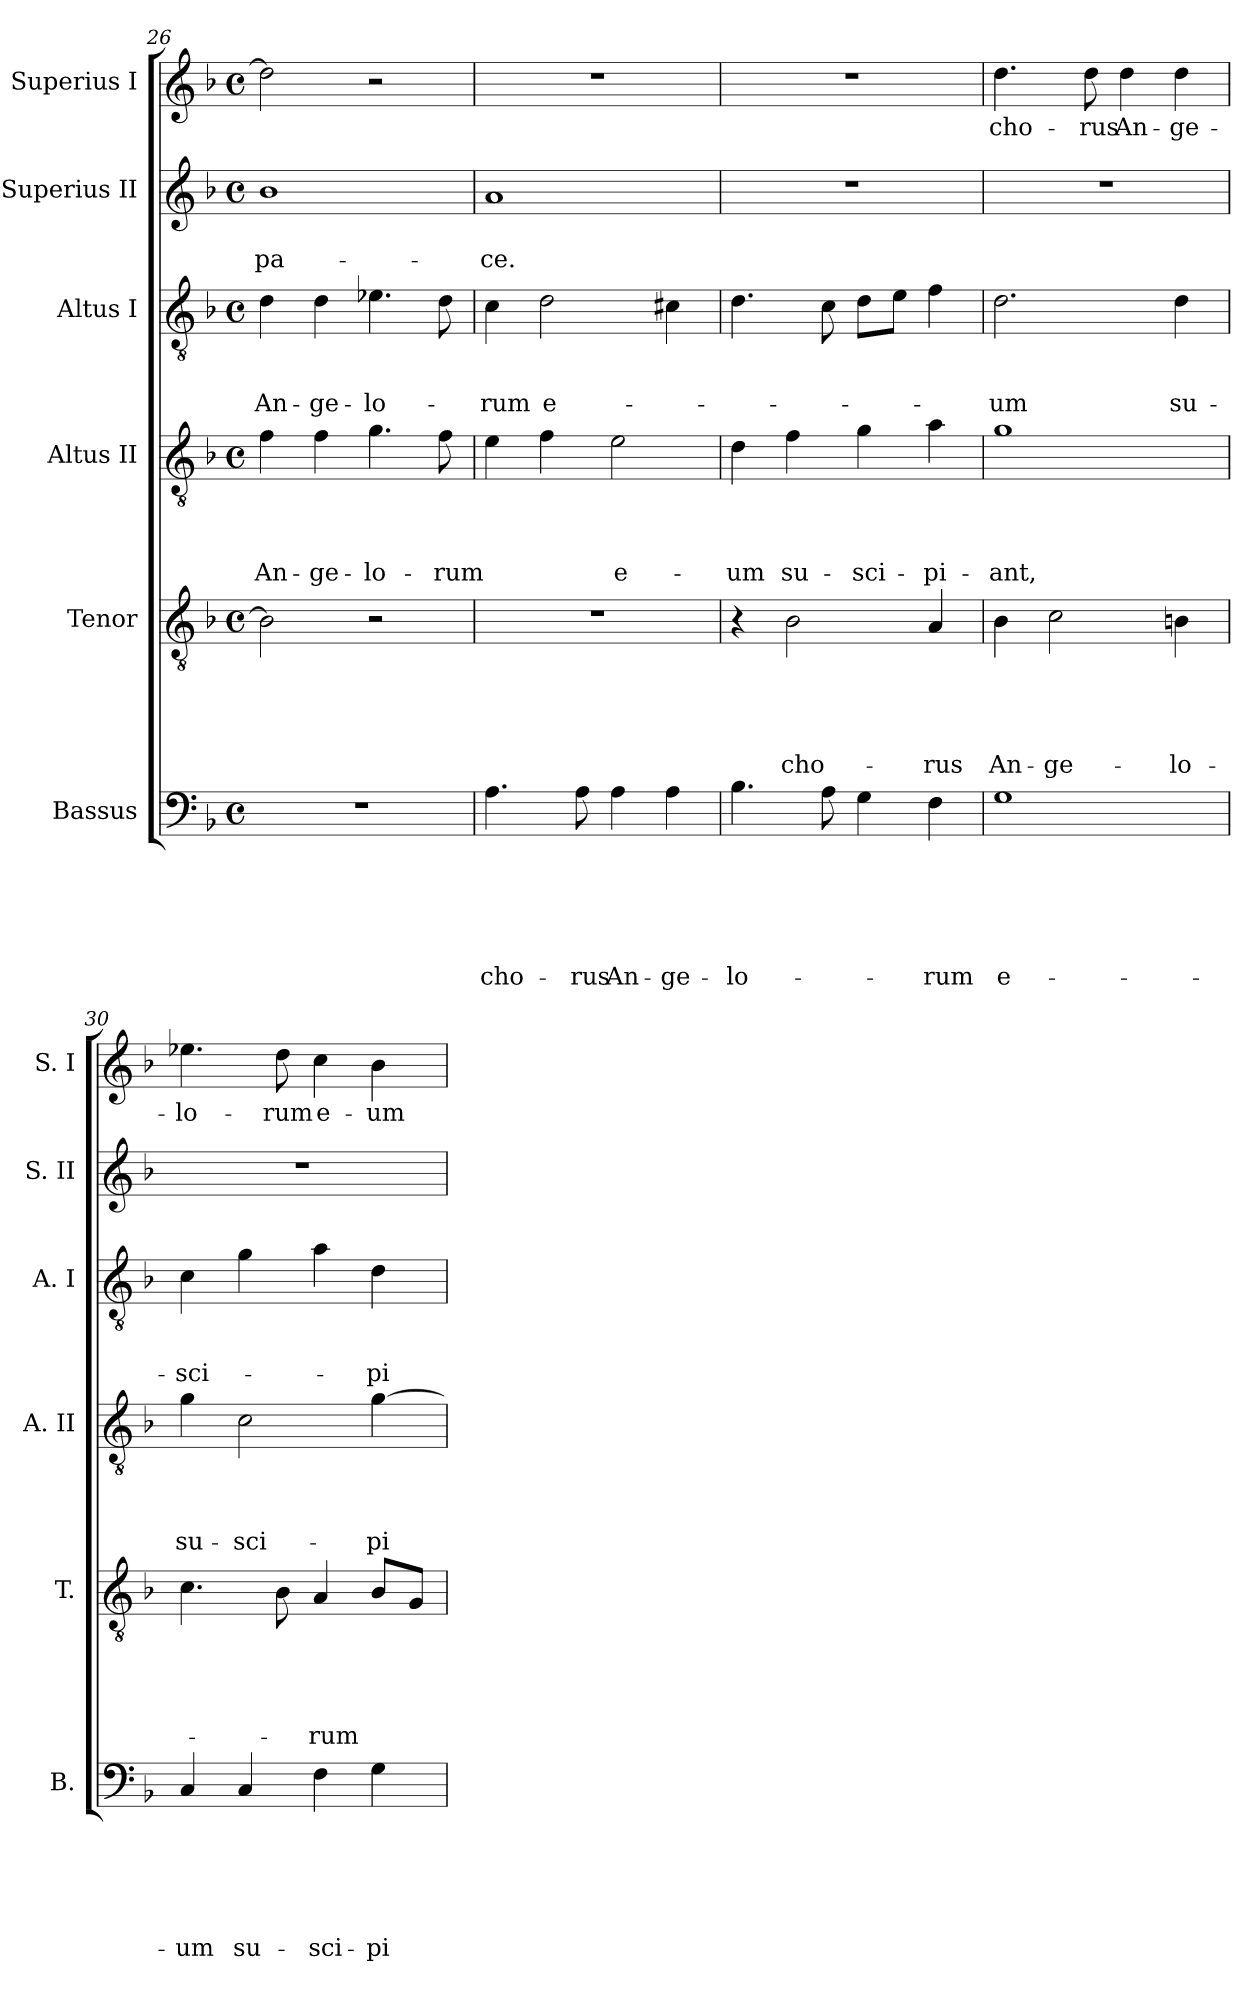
**kern	**text	**text	**text	**text	**text	**text	**kern	**text	**text	**text	**text	**text	**kern	**text	**text	**text	**text	**kern	**text	**text	**text	**kern	**text	**text	**kern	**text
*part6	*part6	*part6	*part6	*part6	*part6	*part6	*part5	*part5	*part5	*part5	*part5	*part5	*part4	*part4	*part4	*part4	*part4	*part3	*part3	*part3	*part3	*part2	*part2	*part2	*part1	*part1
*staff6	*staff6	*staff6	*staff6	*staff6	*staff6	*staff6	*staff5	*staff5	*staff5	*staff5	*staff5	*staff5	*staff4	*staff4	*staff4	*staff4	*staff4	*staff3	*staff3	*staff3	*staff3	*staff2	*staff2	*staff2	*staff1	*staff1
*I"Bassus	*	*	*	*	*	*	*I"Tenor	*	*	*	*	*	*I"Altus II	*	*	*	*	*I"Altus I	*	*	*	*I"Superius II	*	*	*I"Superius I	*
*I'B.	*	*	*	*	*	*	*I'T.	*	*	*	*	*	*I'A. II	*	*	*	*	*I'A. I	*	*	*	*I'S. II	*	*	*I'S. I	*
*clefF4	*	*	*	*	*	*	*clefGv2	*	*	*	*	*	*clefGv2	*	*	*	*	*clefGv2	*	*	*	*clefG2	*	*	*clefG2	*
*k[b-]	*	*	*	*	*	*	*k[b-]	*	*	*	*	*	*k[b-]	*	*	*	*	*k[b-]	*	*	*	*k[b-]	*	*	*k[b-]	*
*F:	*	*	*	*	*	*	*F:	*	*	*	*	*	*F:	*	*	*	*	*F:	*	*	*	*F:	*	*	*F:	*
*M4/4	*	*	*	*	*	*	*M4/4	*	*	*	*	*	*M4/4	*	*	*	*	*M4/4	*	*	*	*M4/4	*	*	*M4/4	*
*met(c)	*	*	*	*	*	*	*met(c)	*	*	*	*	*	*met(c)	*	*	*	*	*met(c)	*	*	*	*met(c)	*	*	*met(c)	*
=26	=26	=26	=26	=26	=26	=26	=26	=26	=26	=26	=26	=26	=26	=26	=26	=26	=26	=26	=26	=26	=26	=26	=26	=26	=26	=26
1r	.	.	.	.	.	.	2B-\]	.	.	.	.	.	4f\	.	.	.	An-	4d\	.	.	An-	1b-	.	pa-	2dd\]	.
.	.	.	.	.	.	.	.	.	.	.	.	.	4f\	.	.	.	-ge-	4d\	.	.	-ge-	.	.	.	.	.
.	.	.	.	.	.	.	2r	.	.	.	.	.	4.g\	.	.	.	-lo-	4.e-X\	.	.	-lo-	.	.	.	2r	.
.	.	.	.	.	.	.	.	.	.	.	.	.	8f\	.	.	.	-rum	8d\	.	.	.	.	.	.	.	.
=27	=27	=27	=27	=27	=27	=27	=27	=27	=27	=27	=27	=27	=27	=27	=27	=27	=27	=27	=27	=27	=27	=27	=27	=27	=27	=27
4.A\	.	.	.	.	.	cho-	1r	.	.	.	.	.	4e\	.	.	.	.	4c\	.	.	-rum	1a	.	-ce.	1r	.
.	.	.	.	.	.	.	.	.	.	.	.	.	4f\	.	.	.	.	2d\	.	.	e-	.	.	.	.	.
8A\	.	.	.	.	.	-rus	.	.	.	.	.	.	.	.	.	.	.	.	.	.	.	.	.	.	.	.
4A\	.	.	.	.	.	An-	.	.	.	.	.	.	2e\	.	.	.	e-	.	.	.	.	.	.	.	.	.
4A\	.	.	.	.	.	-ge-	.	.	.	.	.	.	.	.	.	.	.	4c#X\	.	.	.	.	.	.	.	.
=28	=28	=28	=28	=28	=28	=28	=28	=28	=28	=28	=28	=28	=28	=28	=28	=28	=28	=28	=28	=28	=28	=28	=28	=28	=28	=28
4.B-\	.	.	.	.	.	-lo-	4r	.	.	.	.	.	4d\	.	.	.	-um	4.d\	.	.	.	1r	.	.	1r	.
.	.	.	.	.	.	.	2B-\	.	.	.	.	cho-	4f\	.	.	.	su-	.	.	.	.	.	.	.	.	.
8A\	.	.	.	.	.	.	.	.	.	.	.	.	.	.	.	.	.	8c\	.	.	.	.	.	.	.	.
4G\	.	.	.	.	.	.	.	.	.	.	.	.	4g\	.	.	.	-sci-	8d\L	.	.	.	.	.	.	.	.
.	.	.	.	.	.	.	.	.	.	.	.	.	.	.	.	.	.	8e\J	.	.	.	.	.	.	.	.
4F\	.	.	.	.	.	-rum	4A/	.	.	.	.	-rus	4a\	.	.	.	-pi-	4f\	.	.	.	.	.	.	.	.
=29	=29	=29	=29	=29	=29	=29	=29	=29	=29	=29	=29	=29	=29	=29	=29	=29	=29	=29	=29	=29	=29	=29	=29	=29	=29	=29
1G	.	.	.	.	.	e-	4B-\	.	.	.	.	An-	1g	.	.	.	-ant,	2.d\	.	.	-um	1r	.	.	4.dd\	cho-
.	.	.	.	.	.	.	2c\	.	.	.	.	-ge-	.	.	.	.	.	.	.	.	.	.	.	.	.	.
.	.	.	.	.	.	.	.	.	.	.	.	.	.	.	.	.	.	.	.	.	.	.	.	.	8dd\	-rus
.	.	.	.	.	.	.	.	.	.	.	.	.	.	.	.	.	.	.	.	.	.	.	.	.	4dd\	An-
.	.	.	.	.	.	.	4Bn\	.	.	.	.	-lo-	.	.	.	.	.	4d\	.	.	su-	.	.	.	4dd\	-ge-
!!LO:LB:g=z
=30	=30	=30	=30	=30	=30	=30	=30	=30	=30	=30	=30	=30	=30	=30	=30	=30	=30	=30	=30	=30	=30	=30	=30	=30	=30	=30
4C/	.	.	.	.	.	-um	4.c\	.	.	.	.	.	4g\	.	.	.	su-	4c\	.	.	-sci-	1r	.	.	4.ee-X\	-lo-
4C/	.	.	.	.	.	su-	.	.	.	.	.	.	2c\	.	.	.	-sci-	4g\	.	.	.	.	.	.	.	.
.	.	.	.	.	.	.	8B-\	.	.	.	.	.	.	.	.	.	.	.	.	.	.	.	.	.	8dd\	-rum
4F\	.	.	.	.	.	-sci-	4A/	.	.	.	.	-rum	.	.	.	.	.	4a\	.	.	.	.	.	.	4cc\	e-
4G\	.	.	.	.	.	-pi-	8B-/L	.	.	.	.	.	[4g\	.	.	.	-pi-	4d\	.	.	-pi-	.	.	.	4b-\	-um
.	.	.	.	.	.	.	8G/J	.	.	.	.	.	.	.	.	.	.	.	.	.	.	.	.	.	.	.
=	=	=	=	=	=	=	=	=	=	=	=	=	=	=	=	=	=	=	=	=	=	=	=	=	=	=
*-	*-	*-	*-	*-	*-	*-	*-	*-	*-	*-	*-	*-	*-	*-	*-	*-	*-	*-	*-	*-	*-	*-	*-	*-	*-	*-
